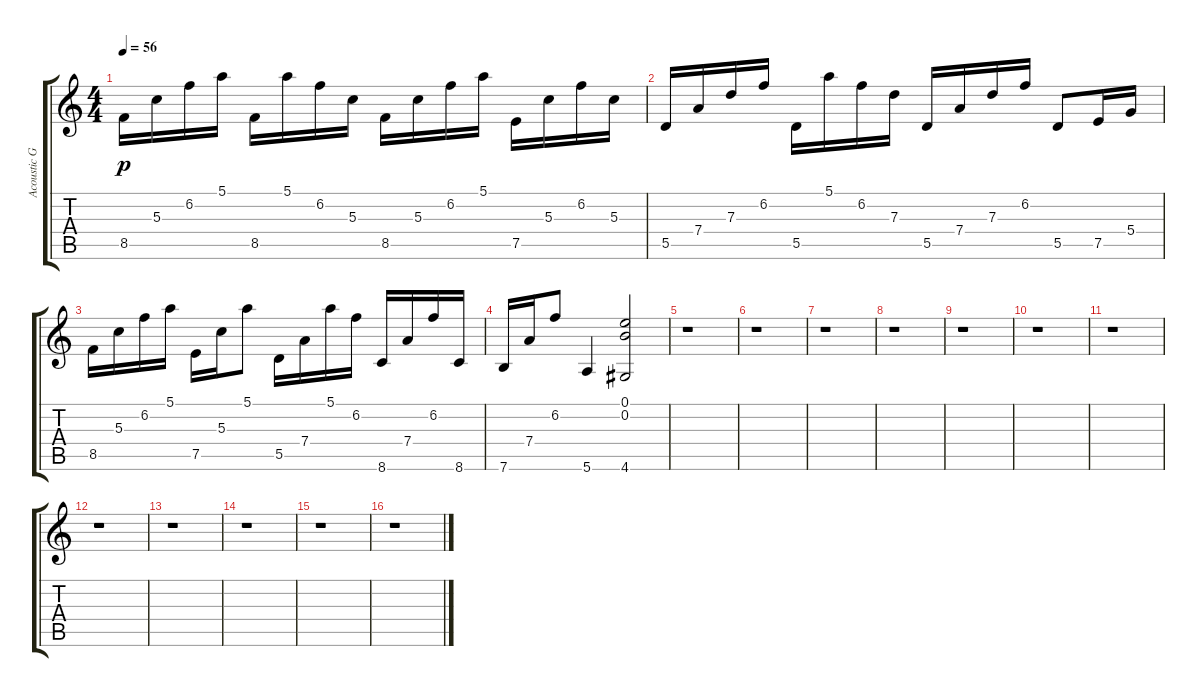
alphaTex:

\track ("Acoustic Guitar" "Acoustic G") {instrument acousticguitarsteel}
\staff {score tabs}
\tuning (E4 B3 G3 D3 A2 E2) {hide}
\ts (4 4)
\tempo 56
\clef g2
\ks c
8.5.16{dy p} 5.3.16 6.2.16 5.1.16 8.5.16 5.1.16 6.2.16 5.3.16 8.5.16 5.3.16 6.2.16 5.1.16 7.5.16 5.3.16 6.2.16 5.3.16 |
5.5.16 7.4.16 7.3.16 6.2.16 5.5.16 5.1.16 6.2.16 7.3.16 5.5.16 7.4.16 7.3.16 6.2.16 5.5.8 7.5.16 5.4.16 |
8.5.16 5.3.16 6.2.16 5.1.16 7.5.16 5.3.16 5.1.8 5.5.16 7.4.16 5.1.16 6.2.16 8.6.16 7.4.16 6.2.16 8.6.16 |
7.6.16 7.4.16 6.2.8 5.6.4 (0.1 0.2 4.6).2 |
r.1 |
r.1 |
r.1 |
r.1 |
r.1 |
r.1 |
r.1 |
r.1 |
r.1 |
r.1 |
r.1 |
r.1
